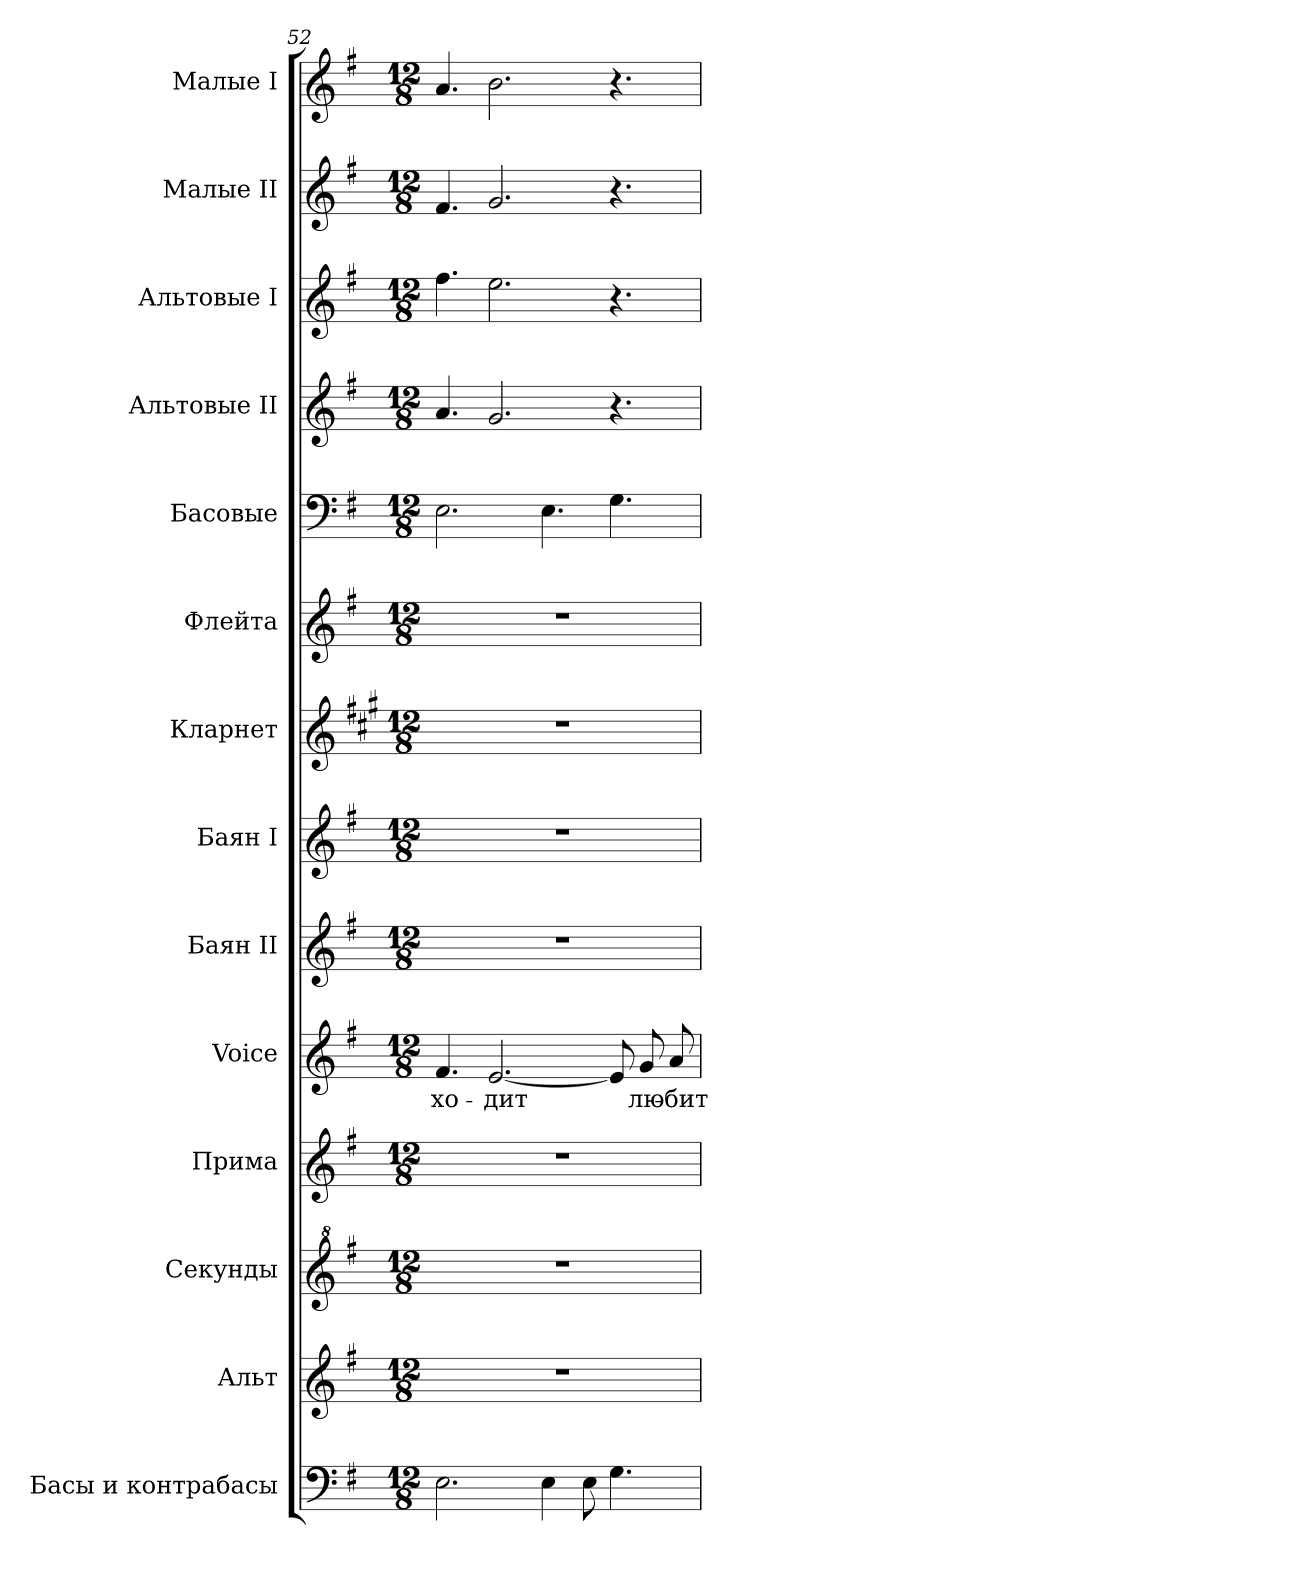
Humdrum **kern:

**kern	**kern	**kern	**kern	**kern	**text	**kern	**kern	**kern	**kern	**kern	**kern	**kern	**kern	**kern
*part14	*part13	*part12	*part11	*part10	*part10	*part9	*part8	*part7	*part6	*part5	*part4	*part3	*part2	*part1
*staff14	*staff13	*staff12	*staff11	*staff10	*staff10	*staff9	*staff8	*staff7	*staff6	*staff5	*staff4	*staff3	*staff2	*staff1
*I"Басы и контрабасы	*I"Альт	*I"Секунды	*I"Прима	*I"Voice	*	*I"Баян II	*I"Баян I	*I"Кларнет	*I"Флейта	*I"Басовые	*I"Альтовые II	*I"Альтовые I	*I"Малые II	*I"Малые I
*	*	*	*	*I'Voice	*	*	*	*	*	*	*	*	*	*
*clefF4	*clefG2	*clefG^2	*clefG2	*clefG2	*	*clefG2	*clefG2	*clefG2	*clefG2	*clefF4	*clefG2	*clefG2	*clefG2	*clefG2
*ITrd7c12	*ITrd7c12	*ITrd7c12	*ITrd7c12	*	*	*	*	*ITrd1c2	*	*	*	*	*	*
*k[f#]	*k[f#]	*k[f#]	*k[f#]	*k[f#]	*	*k[f#]	*k[f#]	*k[f#]	*k[f#]	*k[f#]	*k[f#]	*k[f#]	*k[f#]	*k[f#]
*G:	*G:	*G:	*G:	*G:	*	*G:	*G:	*G:	*G:	*G:	*G:	*G:	*G:	*G:
*M12/8	*M12/8	*M12/8	*M12/8	*M12/8	*	*M12/8	*M12/8	*M12/8	*M12/8	*M12/8	*M12/8	*M12/8	*M12/8	*M12/8
=52	=52	=52	=52	=52	=52	=52	=52	=52	=52	=52	=52	=52	=52	=52
!	!LO:N:vis=1	!LO:N:vis=1	!LO:N:vis=1	!	!	!	!	!	!	!	!	!	!	!
!	!	!	!	!	!LO:LY:b:color=#000000	!LO:N:vis=1	!LO:N:vis=1	!LO:N:vis=1	!LO:N:vis=1	!	!	!	!	!
2.EEi\	1.r	1.r	1.r	4.f#i/	-хо-	1.r	1.r	1.r	1.r	2.Ei\	4.ai/	4.ff#i\	4.f#i/	4.ai/
!	!	!	!	!	!LO:LY:b:color=#000000	!	!	!	!	!	!	!	!	!
.	.	.	.	[<2.ei/	-дит	.	.	.	.	.	2.gi/	2.eei\	2.gi/	2.bi\
4EEi\	.	.	.	.	.	.	.	.	.	4.Ei\	.	.	.	.
8EEi\	.	.	.	.	.	.	.	.	.	.	.	.	.	.
4.GGi\	.	.	.	8ei/]	.	.	.	.	.	4.Gi\	4.r	4.r	4.r	4.r
!	!	!	!	!	!LO:LY:b:color=#000000	!	!	!	!	!	!	!	!	!
.	.	.	.	8gi/	лю-	.	.	.	.	.	.	.	.	.
!	!	!	!	!	!LO:LY:b:color=#000000	!	!	!	!	!	!	!	!	!
.	.	.	.	8ai/	-бит	.	.	.	.	.	.	.	.	.
=	=	=	=	=	=	=	=	=	=	=	=	=	=	=
*-	*-	*-	*-	*-	*-	*-	*-	*-	*-	*-	*-	*-	*-	*-
